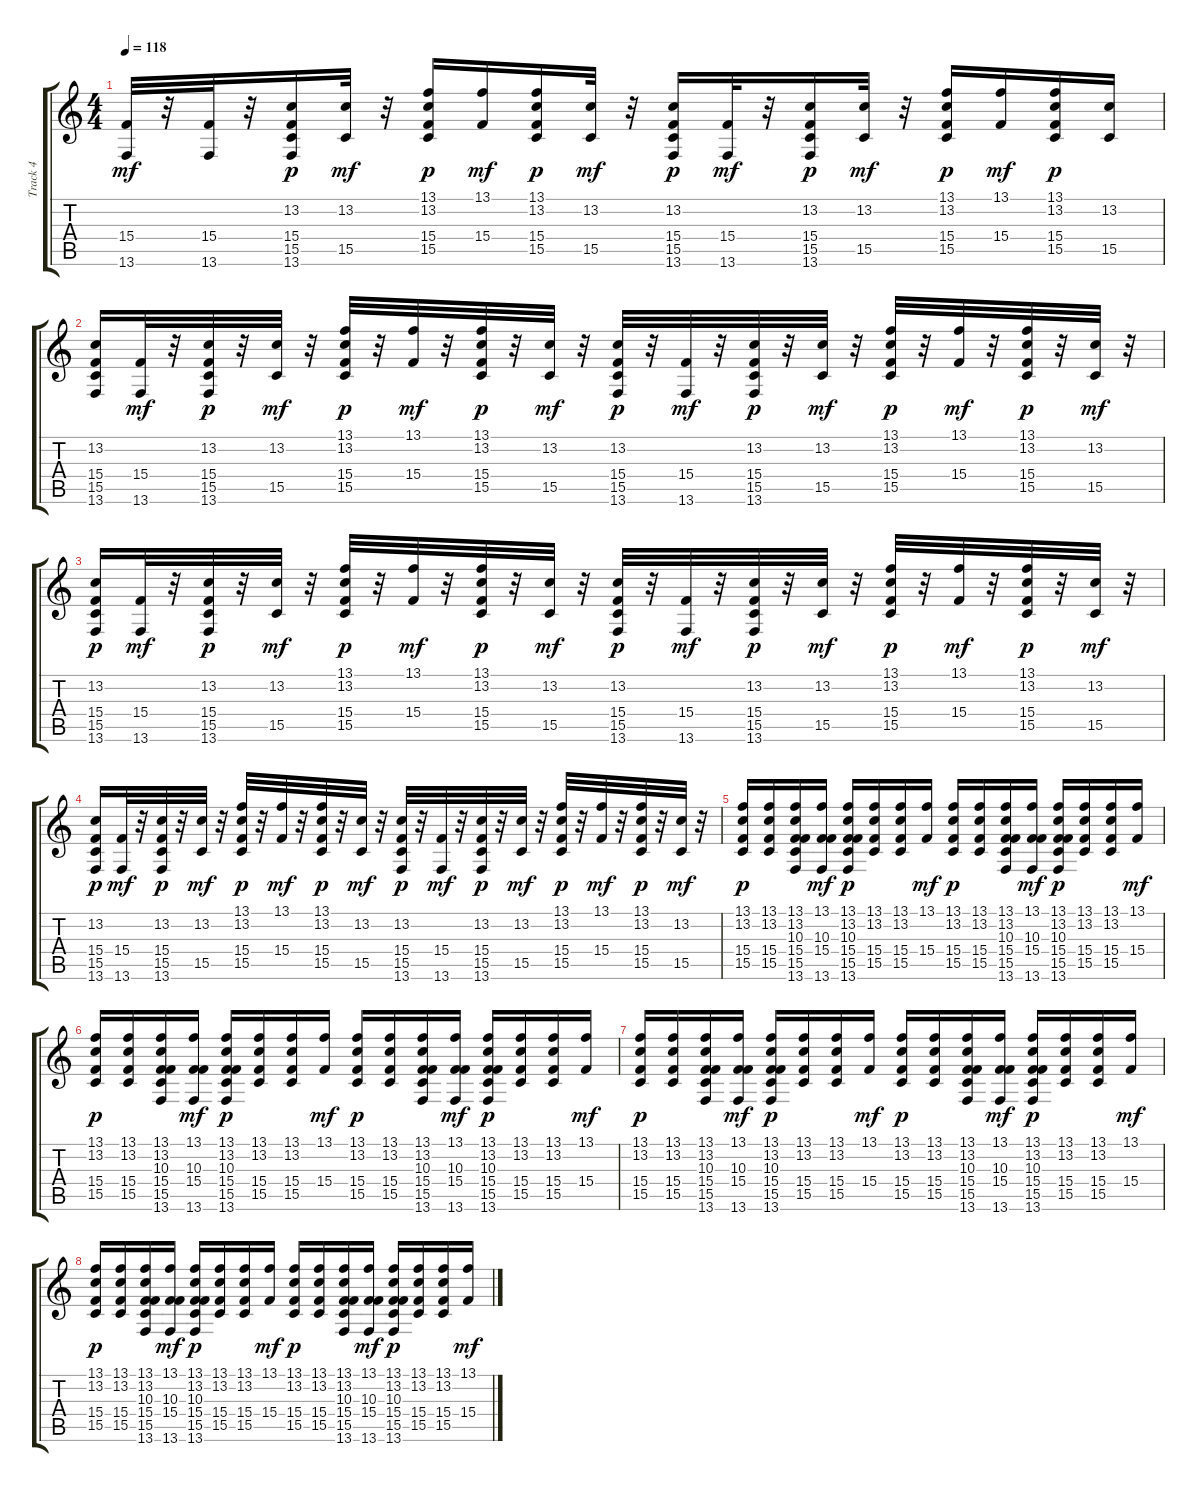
\track ("Track 4" "Track 4") {instrument flute}
\staff {score tabs}
\tuning (E4 B3 G3 D3 A2 E2) {hide}
\ts (4 4)
\tempo 118
\clef g2
\ks c
(15.4 13.6).32{dy mf} r.32 (15.4 13.6).32 r.32 (13.2 15.4 15.5 13.6).16{dy p} (13.2 15.5).32{dy mf} r.32 (13.1 13.2 15.4 15.5).16{dy p} (13.1 15.4).16{dy mf} (13.1 13.2 15.4 15.5).16{dy p} (13.2 15.5).32{dy mf} r.32 (13.2 15.4 15.5 13.6).16{dy p} (15.4 13.6).32{dy mf} r.32 (13.2 15.4 15.5 13.6).16{dy p} (13.2 15.5).32{dy mf} r.32 (13.1 13.2 15.4 15.5).16{dy p} (13.1 15.4).16{dy mf} (13.1 13.2 15.4 15.5).16{dy p} (13.2 15.5).16 |
(13.2 15.4 15.5 13.6).16 (15.4 13.6).32{dy mf} r.32 (13.2 15.4 15.5 13.6).32{dy p} r.32 (13.2 15.5).32{dy mf} r.32 (13.1 13.2 15.4 15.5).32{dy p} r.32 (13.1 15.4).32{dy mf} r.32 (13.1 13.2 15.4 15.5).32{dy p} r.32 (13.2 15.5).32{dy mf} r.32 (13.2 15.4 15.5 13.6).32{dy p} r.32 (15.4 13.6).32{dy mf} r.32 (13.2 15.4 15.5 13.6).32{dy p} r.32 (13.2 15.5).32{dy mf} r.32 (13.1 13.2 15.4 15.5).32{dy p} r.32 (13.1 15.4).32{dy mf} r.32 (13.1 13.2 15.4 15.5).32{dy p} r.32 (13.2 15.5).32{dy mf} r.32 |
(13.2 15.4 15.5 13.6).16{dy p} (15.4 13.6).32{dy mf} r.32 (13.2 15.4 15.5 13.6).32{dy p} r.32 (13.2 15.5).32{dy mf} r.32 (13.1 13.2 15.4 15.5).32{dy p} r.32 (13.1 15.4).32{dy mf} r.32 (13.1 13.2 15.4 15.5).32{dy p} r.32 (13.2 15.5).32{dy mf} r.32 (13.2 15.4 15.5 13.6).32{dy p} r.32 (15.4 13.6).32{dy mf} r.32 (13.2 15.4 15.5 13.6).32{dy p} r.32 (13.2 15.5).32{dy mf} r.32 (13.1 13.2 15.4 15.5).32{dy p} r.32 (13.1 15.4).32{dy mf} r.32 (13.1 13.2 15.4 15.5).32{dy p} r.32 (13.2 15.5).32{dy mf} r.32 |
(13.2 15.4 15.5 13.6).16{dy p} (15.4 13.6).32{dy mf} r.32 (13.2 15.4 15.5 13.6).32{dy p} r.32 (13.2 15.5).32{dy mf} r.32 (13.1 13.2 15.4 15.5).32{dy p} r.32 (13.1 15.4).32{dy mf} r.32 (13.1 13.2 15.4 15.5).32{dy p} r.32 (13.2 15.5).32{dy mf} r.32 (13.2 15.4 15.5 13.6).32{dy p} r.32 (15.4 13.6).32{dy mf} r.32 (13.2 15.4 15.5 13.6).32{dy p} r.32 (13.2 15.5).32{dy mf} r.32 (13.1 13.2 15.4 15.5).32{dy p} r.32 (13.1 15.4).32{dy mf} r.32 (13.1 13.2 15.4 15.5).32{dy p} r.32 (13.2 15.5).32{dy mf} r.32 |
(13.1 13.2 15.4 15.5).16{dy p} (13.1 13.2 15.4 15.5).16 (13.1 13.2 10.3 15.4 15.5 13.6).16 (13.1 10.3 15.4 13.6).16{dy mf} (13.1 13.2 10.3 15.4 15.5 13.6).16{dy p} (13.1 13.2 15.4 15.5).16 (13.1 13.2 15.4 15.5).16 (13.1 15.4).16{dy mf} (13.1 13.2 15.4 15.5).16{dy p} (13.1 13.2 15.4 15.5).16 (13.1 13.2 10.3 15.4 15.5 13.6).16 (13.1 10.3 15.4 13.6).16{dy mf} (13.1 13.2 10.3 15.4 15.5 13.6).16{dy p} (13.1 13.2 15.4 15.5).16 (13.1 13.2 15.4 15.5).16 (13.1 15.4).16{dy mf} |
(13.1 13.2 15.4 15.5).16{dy p} (13.1 13.2 15.4 15.5).16 (13.1 13.2 10.3 15.4 15.5 13.6).16 (13.1 10.3 15.4 13.6).16{dy mf} (13.1 13.2 10.3 15.4 15.5 13.6).16{dy p} (13.1 13.2 15.4 15.5).16 (13.1 13.2 15.4 15.5).16 (13.1 15.4).16{dy mf} (13.1 13.2 15.4 15.5).16{dy p} (13.1 13.2 15.4 15.5).16 (13.1 13.2 10.3 15.4 15.5 13.6).16 (13.1 10.3 15.4 13.6).16{dy mf} (13.1 13.2 10.3 15.4 15.5 13.6).16{dy p} (13.1 13.2 15.4 15.5).16 (13.1 13.2 15.4 15.5).16 (13.1 15.4).16{dy mf} |
(13.1 13.2 15.4 15.5).16{dy p} (13.1 13.2 15.4 15.5).16 (13.1 13.2 10.3 15.4 15.5 13.6).16 (13.1 10.3 15.4 13.6).16{dy mf} (13.1 13.2 10.3 15.4 15.5 13.6).16{dy p} (13.1 13.2 15.4 15.5).16 (13.1 13.2 15.4 15.5).16 (13.1 15.4).16{dy mf} (13.1 13.2 15.4 15.5).16{dy p} (13.1 13.2 15.4 15.5).16 (13.1 13.2 10.3 15.4 15.5 13.6).16 (13.1 10.3 15.4 13.6).16{dy mf} (13.1 13.2 10.3 15.4 15.5 13.6).16{dy p} (13.1 13.2 15.4 15.5).16 (13.1 13.2 15.4 15.5).16 (13.1 15.4).16{dy mf} |
(13.1 13.2 15.4 15.5).16{dy p} (13.1 13.2 15.4 15.5).16 (13.1 13.2 10.3 15.4 15.5 13.6).16 (13.1 10.3 15.4 13.6).16{dy mf} (13.1 13.2 10.3 15.4 15.5 13.6).16{dy p} (13.1 13.2 15.4 15.5).16 (13.1 13.2 15.4 15.5).16 (13.1 15.4).16{dy mf} (13.1 13.2 15.4 15.5).16{dy p} (13.1 13.2 15.4 15.5).16 (13.1 13.2 10.3 15.4 15.5 13.6).16 (13.1 10.3 15.4 13.6).16{dy mf} (13.1 13.2 10.3 15.4 15.5 13.6).16{dy p} (13.1 13.2 15.4 15.5).16 (13.1 13.2 15.4 15.5).16 (13.1 15.4).16{dy mf}
